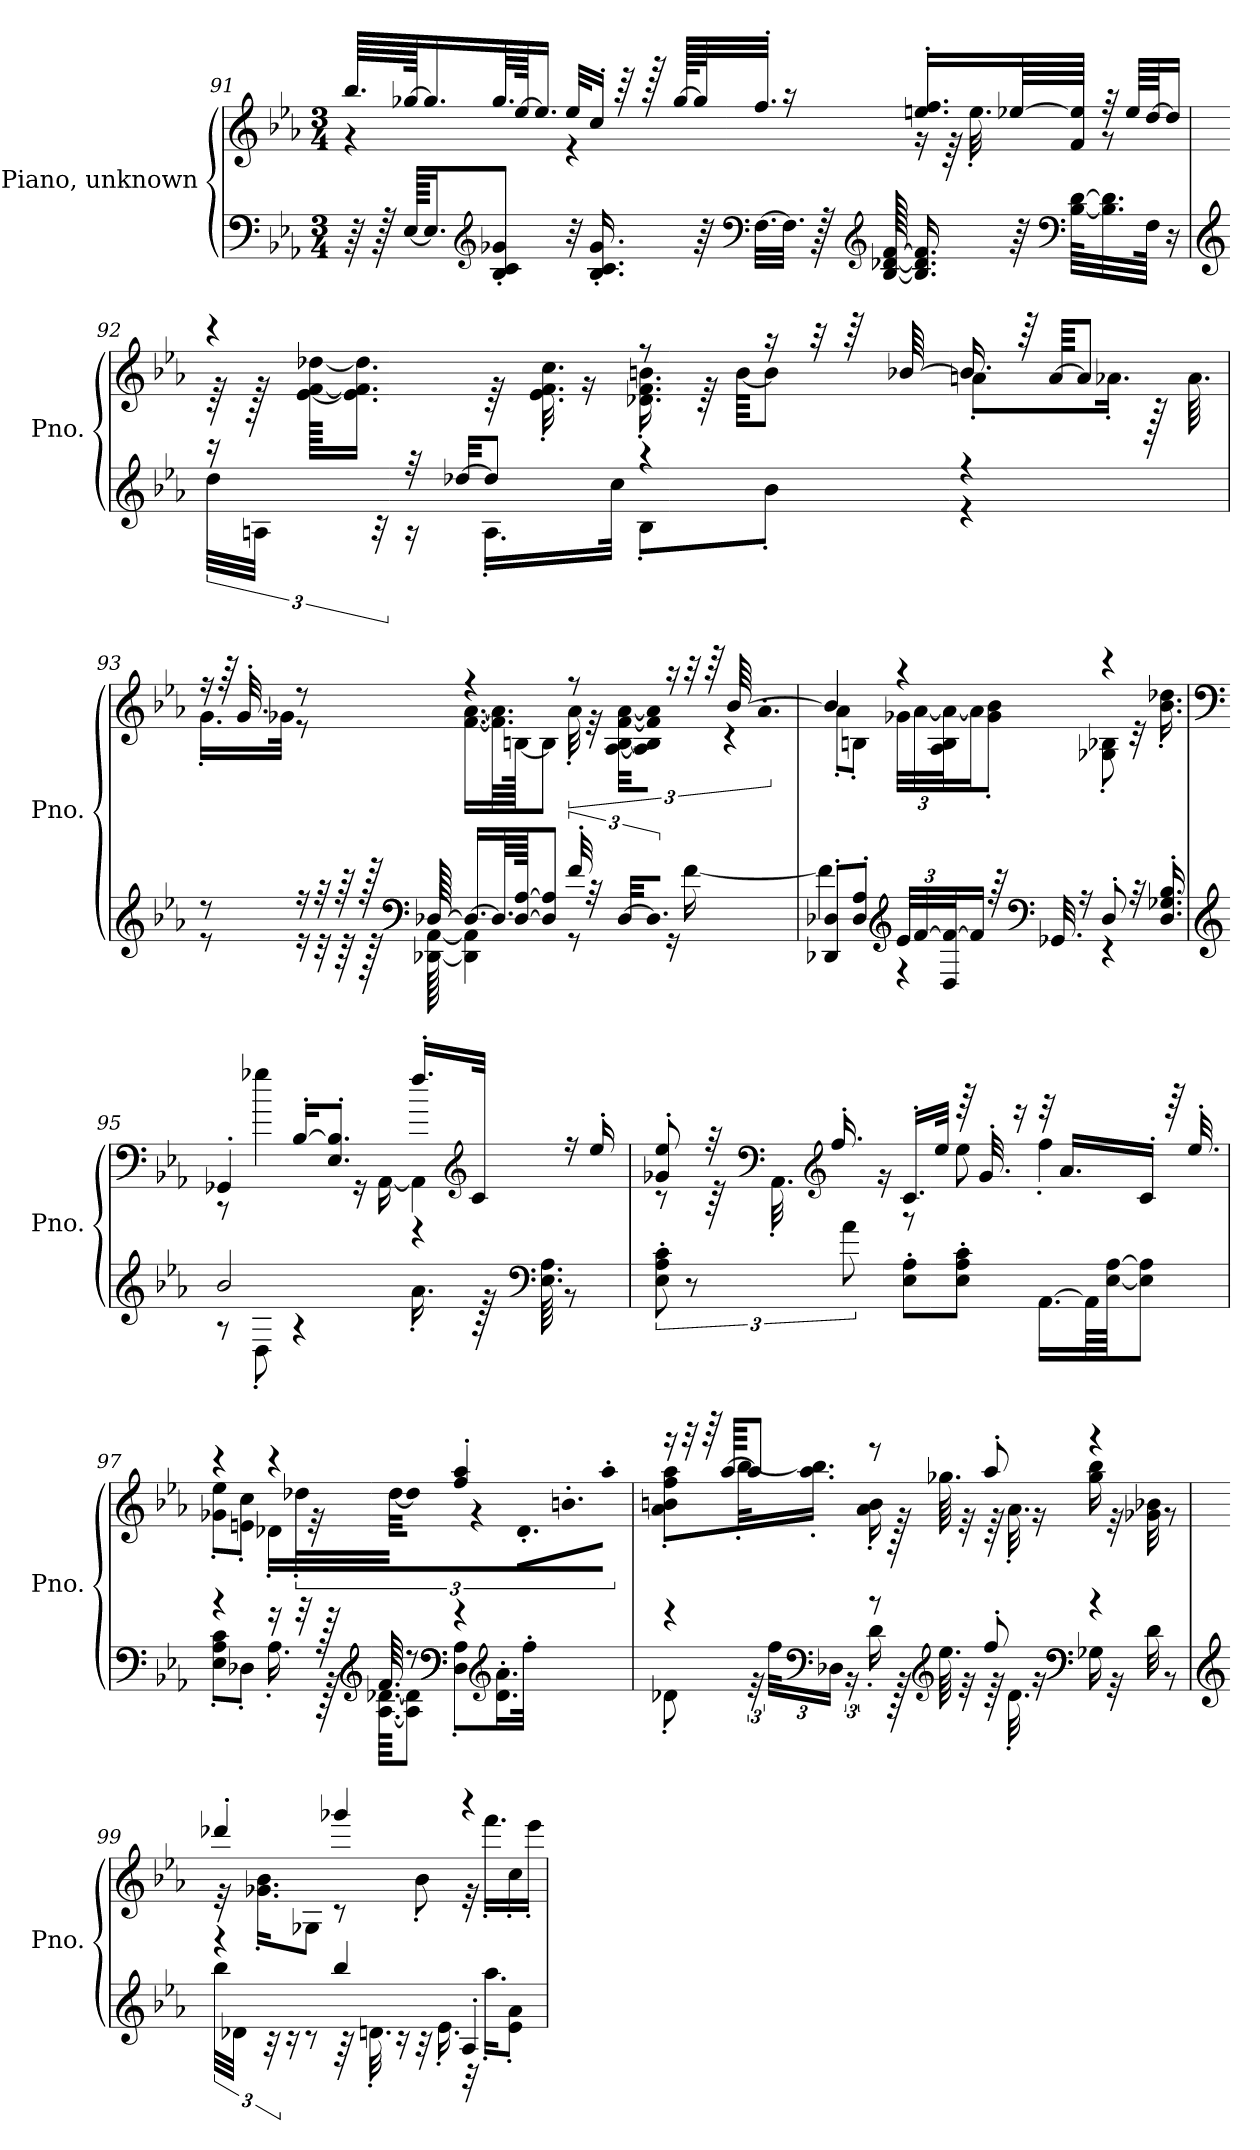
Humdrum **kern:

**kern	**kern
*part1	*part1
*staff2	*staff1
*I"Piano, unknown	*
*I'Pno.	*
!!LO:LB:g=z
*clefF4	*clefG2
*k[b-e-a-]	*k[b-e-a-]
*M3/4	*M3/4
=91	=91
*	*^
64r	64.bb-/LLLL	4r
128r	.	.
[128E-/KKKLL	[128gg-X/JJK	.
16.E-/J]	16.gg-/]	.
*clefG2	*	*
8B-/' 8c/' 8g-X/'J	64.gg-/LL	.
.	[128ee-/JJK	.
.	16.ee-/JJ]	.
32r	32ee-/KLL	4r
16.B-/' 16.c/' 16.g-/'	16cc'/JJ	.
.	64r	.
.	128r	.
.	[128gg-/KLLLL	.
64r	64gg-/J]	.
*clefF4	*	*
[32.F\LLL	32.ff'/JJJ	.
32.F\JJJ]	16r	.
128r	.	.
*clefG2	*	*
[128B-/ [128d-X/ [128f/	.	.
16.B-/] 16.d-/] 16.f/]	16.een/' 16.ff/'LL	16r
.	.	64r
.	.	32.ee'\
64r	[64ee-X/LL	.
*clefF4	*	*
[64B-\ [64d-\KLLL	64f/ 64ee-/]JJJJ	.
32.B-\] 32.d-\]	32r	8r
.	64ee-/LLLL	.
64F\JJJk	[64dd/JJ	.
16r	16dd/JJ]	.
!!LO:PB:g=z	!!
=92	=92	=92
*clefG2	*	*
*^	*	*
16r	48dd\LLL	4r	64r
.	.	.	128r
.	48An\JJJ	.	.
.	.	.	[128e-\ [128f\ [128dd-X\KKKLL
.	.	.	16.e-\] 16.f\] 16.dd-\]JJ
.	48r	.	.
32r	16r	.	.
[32dd-X/KKL	.	.	.
8dd-/J]	16.A'\LL	.	64r
.	.	.	32.e-\' 32.f\' 32.cc\'
.	.	.	16r
.	32cc\JJk	.	.
4r	8B-'\L	8r	16.d-X\' 16.f\' 16.bn\'
.	.	.	64r
.	.	.	[64b\KKKL
.	8b-'\J	16r	8b\J]
.	.	32r	.
.	.	64r	.
.	.	[64b-X/	.
4r	4r	16.b-/]	8an'\L
.	.	64r	.
.	.	[64a/KKKL	.
.	.	8a/J]	16.a-X'\Jk
.	.	.	128r
.	.	.	64.a-\
!!LO:LB:g=z	!!
=93	=93	=93	=93
8r	8r	16r	16.g'\LL
.	.	64r	.
.	.	32.g'/	.
.	.	.	32g-X\JJk
16r	16r	8r	8r
32r	32r	.	.
64r	64r	.	.
128r	128r	.	.
*clefF4	*	*	*
[128D-X/	[128DD-X\ [128AA-\	.	.
16.D-/LL_	4DD-\] 4AA-\]	4r	[16.f\ [16.a-\LL
64.D-/LL]	.	.	64.f\] 64.a-\]LL
[128D-/ [128A-/JJJK	.	.	[128Bn\JJJK
8D-/] 8A-/]J	.	.	8B\J]
48f'/	8r	8r	48a-'\
48r	.	.	48r
[48D-/KKL	.	.	[48A-\ [48B\ [48f\ [48a-\KKL
8.D-/J]	.	.	8A-\] 8B\] 8f\] 8a-\]J
.	16r	16r	.
.	[16f\	32r	64r
.	.	.	32.a-'\
.	.	64r	.
.	.	[64b-/	.
!!LO:LB:g=z	!!
=94	=94	=94	=94
8DD-X/' 8D-X/'L	4f\]	4b-/]	8a-'\L
8D-/' 8A-/'J	.	.	8Bn'\J
*clefG2	*	*	*
*Xbrackettup	*	*	*Xbrackettup
48e-/LLL	4r	4r	48g-X\LLL
[48f/	.	.	[48a-\
48D-/ 48f/_J	.	.	48A-\ 48B\ 48a-\_J
16f/JJ]	.	.	16a-\J]
64r	.	.	8g-\' 8b-\'J
*clefF4	*	*	*
32.GG-X/	.	.	.
16r	.	.	.
8D-'/	4r	4r	8G-X\' 8B-X\'
32r	.	.	32r
16.D-/' 16.G-X/' 16.B-/'	.	.	16.b-\' 16.dd-X\'
=95	=95	=95	=95
*clefG2	*	*clefF4	*
2b-/	8r	4GG-X'/	8r
.	8D'\	.	4gg-X\
.	4r	[16B-'/KL	.
.	.	8.E-/' 8.B-/]'J	.
.	.	.	16r
.	.	.	[16AA-\
4r	16.a-'\	16.ff'/LL	4AA-\]
*	*	*clefG2	*
.	128r	32c/JJk	.
*clefF4	*	*	*
.	64.E-\ 64.A-\	.	.
.	8r	16r	.
.	.	16ee-'/	.
*v	*v	*	*
!!LO:LB:g=z	!!
=96	=96	=96
*brackettup	*	*
12E-\' 12A-\' 12c\'	8g-X/' 8ee-/'	8r
12r	.	.
.	32r	64r
*	*clefF4	*
.	.	32.AA-'\
*	*clefG2	*
.	16.ff'/	.
12a-\	.	.
.	.	16r
8E-\' 8A-\'L	16.c'/LL	8r
.	32ee-/JJk	.
8E-\' 8A-\' 8c\'J	64r	8ee-\
.	32.g-'/	.
.	16r	.
[16.AA-\LL	32r	4ff'\
.	16.a-/LL	.
64AA-\LL]	.	.
[64E-\ [64A-\JJJ	.	.
8E-\] 8A-\]J	16c'/JJ	.
.	64r	.
.	32.ee-'/	.
!!LO:LB:g=z	!!
=97	=97	=97
*^	*	*
4r	8E-\' 8A-\' 8c\'L	4r	8g-X\' 8ee-\'L
.	8D-X'\J	.	8en\' 8cc\'J
16r	16.A-'\	4r	16d-X'\LL
*	*	*	*brackettup
32r	.	.	48dd-X'\JJk
.	.	.	48r
128r	128r	.	.
*clefG2	*	*	*
64.f/	[64.A-\ [64.d-X\KKKL	.	.
.	.	.	[48dd-\KKL
8r	8A-\] 8d-\]J	.	8dd-\J]
*clefF4	*	*	*
4r	8D-\' 8A-\'L	4ff/' 4aa-/'	32r
.	.	.	16.d-'\LL
*clefG2	*	*	*
.	16.d-\' 16.a-\'L	.	16.bn'\
.	32ff'\JJk	.	32aa-'\JJk
!!LO:LB:g=z	!!
=98	=98	=98	=98
4r	8d-X'\	16r	8a-\' 8bn\' 8ff\' 8aa-\'L
.	.	32r	.
.	.	64r	.
.	.	[64aa-/KKKL	.
.	48r	8aa-/J]	[32bb-'\KL
.	48ff\KLL	.	.
.	.	.	16.aa-\' 16.bb-\]'JJ
*clefF4	*	*	*
.	24D-X\JJ	.	.
.	24r	.	.
8r	16d-'\	8r	16a-\' 16b\'
.	128r	.	128r
*clefG2	*	*	*
.	64.ee-\	.	64.gg-X\
.	32r	.	32r
8ff'/	64r	8aa-'/	64r
.	32.d-'\	.	32.a-'\
.	16r	.	16r
*clefF4	*	*	*
4r	16G-X\	4r	16gg-\ 16bb-\
.	32r	.	32r
.	32d-\	.	32g-X\ 32b-X\
.	8r	.	8r
!!LO:PB:g=z	!!
=99	=99	=99	=99
*clefG2	*	*	*
4r	48bb-\LLL	4ddd-X'/	32r
.	48d-X\JJJ	.	.
.	.	.	16.g-X\' 16.b-\'KL
.	48r	.	.
.	16r	.	.
.	8r	.	8G-X\J
4bb-/	64r	4ggg-X/	8r
.	32.dn'\	.	.
.	16r	.	.
.	32r	.	8b-'\
.	16.e-'\	.	.
4A-'/	32r	4r	32r
.	16.aa-'\KL	.	16.fff'\LL
.	8e-\' 8a-\'J	.	16cc'\
.	.	.	16eee-'\JJ
*v	*v	*	*
*	*v	*v
=	=
*-	*-
